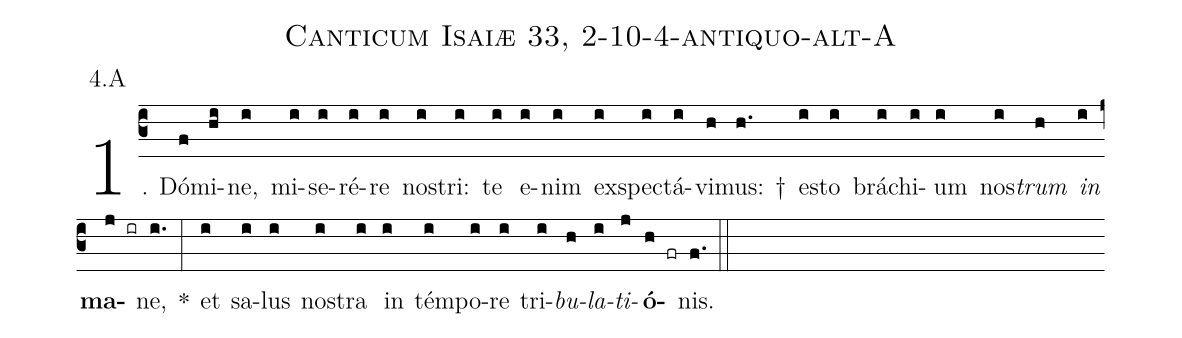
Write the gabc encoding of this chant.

name: Canticum Isaiæ 33, 2-10-4-antiquo-alt-A;
annotation: 4.A;
%%
(c3)1. Dó(f)mi(hi)ne,(i) mi(i)se(i)ré(i)re(i) nos(i)tri:(i) te(i) e(i)nim(i) ex(i)spec(i)tá(i)vi(h)mus: †(h.) es(i)to(i) brá(i)chi(i)um(i) nos(i)<i>trum</i>(h) <i>in</i>(i) <b>ma</b>(j ir)ne,(i.) *(:) et(i) sa(i)lus(i) nos(i)tra(i) in(i) tém(i)po(i)re(i) tri(i)<i>bu</i>(h)<i>la</i>(i)<i>ti</i>(j)<b>ó</b>(h fr)nis.(f.) (::)
